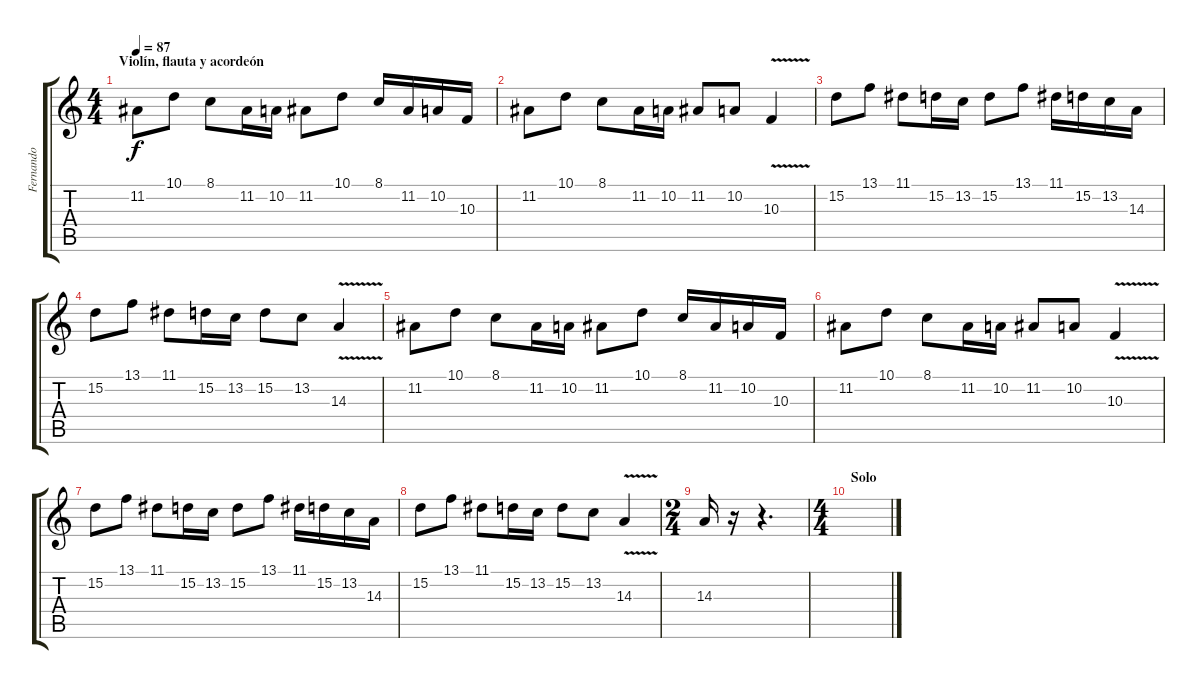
\track ("Fernando" "Fernando") {instrument flute}
\staff {score tabs}
\tuning (E4 B3 G3 D3 A2 E2) {hide}
\ts (4 4)
\section ("" "Violín, flauta y acordeón")
\tempo 87
\clef g2
\ks c
11.2.8{dy f} 10.1.8 8.1.8 11.2.16 10.2.16 11.2.8 10.1.8 8.1.16 11.2.16 10.2.16 10.3.16 |
11.2.8 10.1.8 8.1.8 11.2.16 10.2.16 11.2.8 10.2.8 10.3{v}.4 |
15.2.8 13.1.8 11.1.8 15.2.16 13.2.16 15.2.8 13.1.8 11.1.16 15.2.16 13.2.16 14.3.16 |
15.2.8 13.1.8 11.1.8 15.2.16 13.2.16 15.2.8 13.2.8 14.3{v}.4 |
11.2.8 10.1.8 8.1.8 11.2.16 10.2.16 11.2.8 10.1.8 8.1.16 11.2.16 10.2.16 10.3.16 |
11.2.8 10.1.8 8.1.8 11.2.16 10.2.16 11.2.8 10.2.8 10.3{v}.4 |
15.2.8 13.1.8 11.1.8 15.2.16 13.2.16 15.2.8 13.1.8 11.1.16 15.2.16 13.2.16 14.3.16 |
15.2.8 13.1.8 11.1.8 15.2.16 13.2.16 15.2.8 13.2.8 14.3{v}.4 |
\ts (2 4)
14.3.16 r.16 r.4{d} |
\ts (4 4)
\section ("" "Solo")
